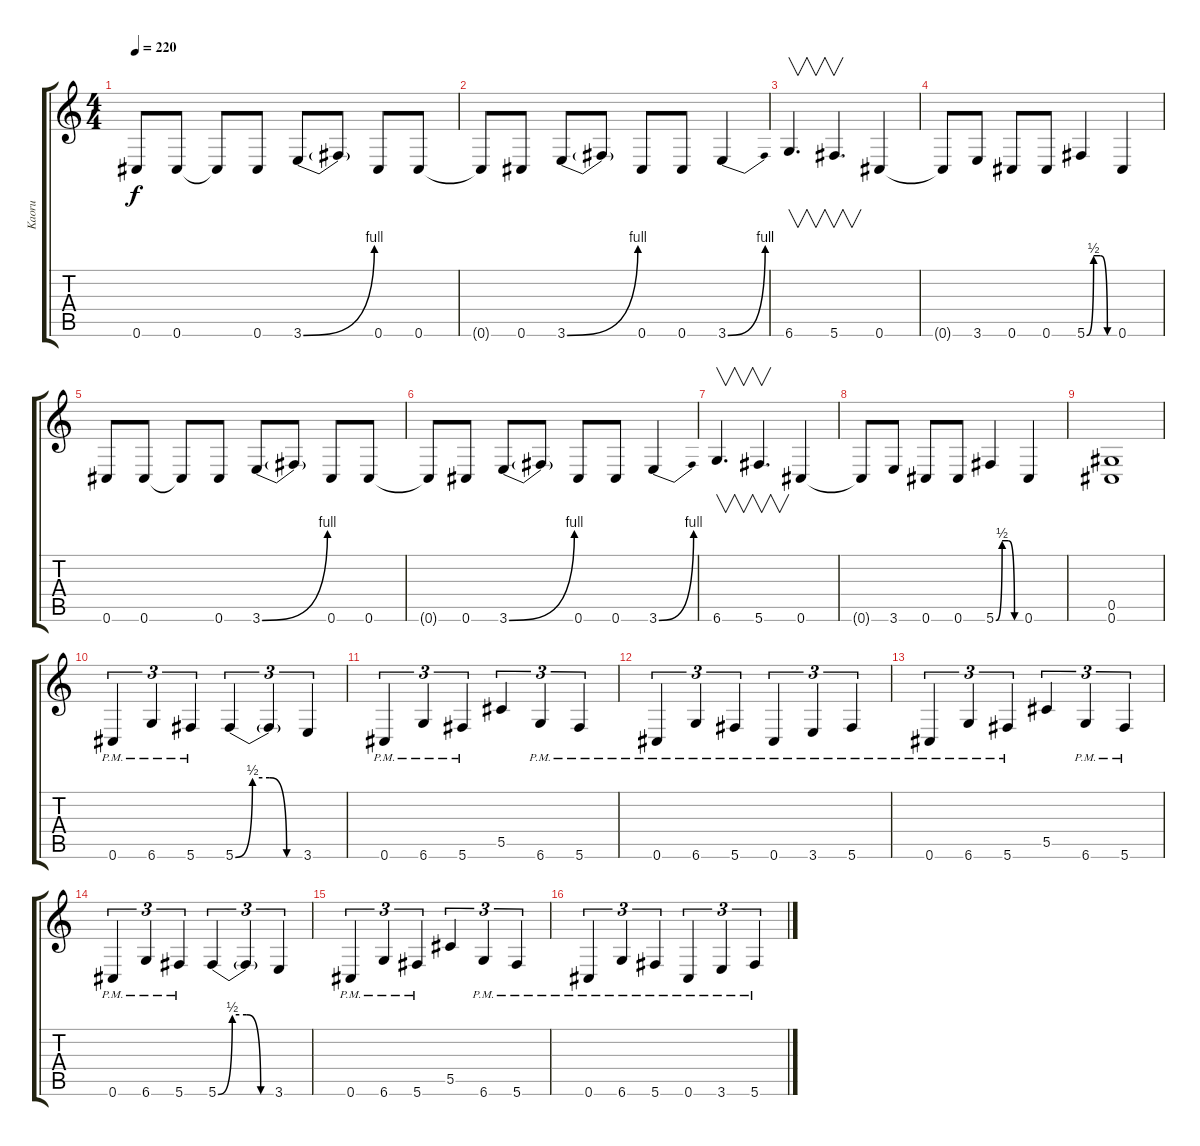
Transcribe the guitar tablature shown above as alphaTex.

\track ("Kaoru" "Kaoru") {instrument distortionguitar}
\staff {score tabs}
\tuning (Eb4 Bb3 Gb3 Db3 Ab2 Db2) {hide}
\ts (4 4)
\tempo 220
\clef g2
\ks c
0.6.8{dy f} 0.6.8 0.6{t}.8 0.6.8 3.6{be (bend 0 0 60 4)}.8 3.6{t}.8 0.6.8 0.6.8 |
0.6{t}.8 0.6.8 3.6{be (bend 0 0 60 4)}.8 3.6{t}.8 0.6.8 0.6.8 3.6{be (bend 0 0 60 4)}.4 |
6.6.4{v d} 5.6.4{v d} 0.6.4 |
0.6{t}.8 3.6.8 0.6.8 0.6.8 5.6{be (custom 0 0 15 2 30 2 45 0 60 0)}.4 0.6.4 |
0.6.8 0.6.8 0.6{t}.8 0.6.8 3.6{be (bend 0 0 60 4)}.8 3.6{t}.8 0.6.8 0.6.8 |
0.6{t}.8 0.6.8 3.6{be (bend 0 0 60 4)}.8 3.6{t}.8 0.6.8 0.6.8 3.6{be (bend 0 0 60 4)}.4 |
6.6.4{v d} 5.6.4{v d} 0.6.4 |
0.6{t}.8 3.6.8 0.6.8 0.6.8 5.6{be (custom 0 0 15 2 30 2 45 0 60 0)}.4 0.6.4 |
(0.5 0.6).1 |
0.6{pm}.4{tu (3 2)} 6.6{pm}.4{tu (3 2)} 5.6{pm}.4{tu (3 2)} 5.6{be (custom 0 0 15 2 30 2 45 0 60 0)}.4{tu (3 2)} 5.6{t}.4{tu (3 2)} 3.6.4{tu (3 2)} |
0.6{pm}.4{tu (3 2)} 6.6{pm}.4{tu (3 2)} 5.6{pm}.4{tu (3 2)} 5.5.4{tu (3 2)} 6.6{pm}.4{tu (3 2)} 5.6{pm}.4{tu (3 2)} |
0.6{pm}.4{tu (3 2)} 6.6{pm}.4{tu (3 2)} 5.6{pm}.4{tu (3 2)} 0.6{pm}.4{tu (3 2)} 3.6{pm}.4{tu (3 2)} 5.6{pm}.4{tu (3 2)} |
0.6{pm}.4{tu (3 2)} 6.6{pm}.4{tu (3 2)} 5.6{pm}.4{tu (3 2)} 5.5.4{tu (3 2)} 6.6{pm}.4{tu (3 2)} 5.6{pm}.4{tu (3 2)} |
0.6{pm}.4{tu (3 2)} 6.6{pm}.4{tu (3 2)} 5.6{pm}.4{tu (3 2)} 5.6{be (custom 0 0 15 2 30 2 45 0 60 0)}.4{tu (3 2)} 5.6{t}.4{tu (3 2)} 3.6.4{tu (3 2)} |
0.6{pm}.4{tu (3 2)} 6.6{pm}.4{tu (3 2)} 5.6{pm}.4{tu (3 2)} 5.5.4{tu (3 2)} 6.6{pm}.4{tu (3 2)} 5.6{pm}.4{tu (3 2)} |
0.6{pm}.4{tu (3 2)} 6.6{pm}.4{tu (3 2)} 5.6{pm}.4{tu (3 2)} 0.6{pm}.4{tu (3 2)} 3.6{pm}.4{tu (3 2)} 5.6{pm}.4{tu (3 2)}
